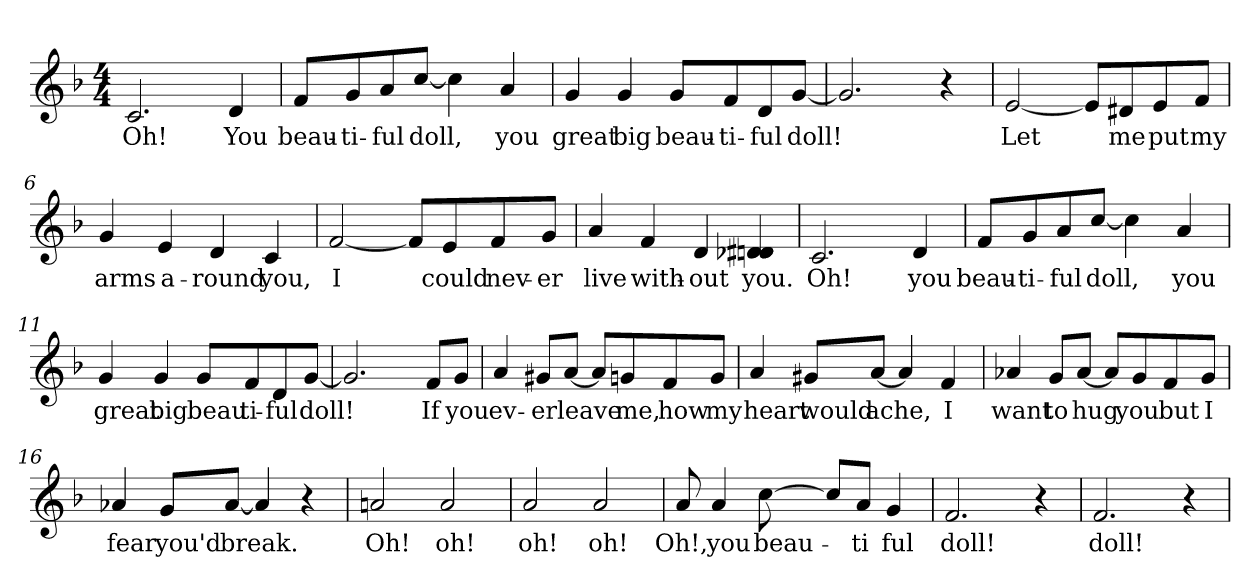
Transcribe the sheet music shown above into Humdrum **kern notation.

**kern	**text
*part1	*part1
*staff1	*staff1
*clefG2	*
*k[b-]	*
*F:	*
*M4/4	*
=1	=1
2.c/	Oh!
4d/	You
=2	=2
8f/L	beau-
8g/	ti-
8a/	ful
[8cc/J	-doll,
4cc\]	.
4a/	you
=3	=3
4g/	great
4g/	big
8g/L	beau-
8f/	ti-
8d/	ful
[8g/J	doll!
!!LO:LB:g=z
=4	=4
2.g/]	.
4r	.
=5	=5
[2e/	Let
8e/L]	.
8d#X/	me
8e/	put
8f/J	my
=6	=6
4g/	arms
4e/	a-
4d/	round
4c/	you,
=7	=7
[2f/	I
8f/L]	.
8e/	could
8f/	nev-
8g/J	er
!!LO:LB:g=z
=8	=8
4a/	live
4f/	with-
4d/	out
4d-X/ 4d/ 4d/ 4d#/	you.
=9	=9
2.c/	Oh!
4d/	you
=10	=10
8f/L	beau-
8g/	ti-
8a/	ful
[8cc/J	doll,
4cc\]	.
4a/	you
!!LO:LB:g=z
=11	=11
4g/	great
4g/	-big
8g/L	-beau
8f/	ti-
8d/	ful
[8g/J	doll!
=12	=12
2.g/]	.
8f/L	If
8g/J	you
=13	=13
4a/	ev-
8g#X/L	er
[8a/J	leave
8a/L]	.
8gn/	me,
8f/	how
8g/J	my
!!LO:LB:g=z
=14	=14
4a/	heart
8g#X/L	would
[8a/J	ache,
4a/]	.
4f/	I
=15	=15
4a-X/	want
8g/L	to
[8a-/J	hug
8a-/L]	.
8g/	you
8f/	but
8g/J	I
!!LO:LB:g=z
=16	=16
4a-X/	fear
8g/L	you'd
[8a-/J	break.
4a-/]	.
4r	.
=17	=17
2an/	Oh!
2a/	oh!
=18	=18
2a/	oh!
2a/	oh!
!!LO:LB:g=z
=19	=19
8a/	Oh!,
4a/	you
[8cc\	beau-
8cc/L]	.
8a/J	ti
4g/	ful
=20	=20
2.f/	doll!
4r	.
=21	=21
2.f/	doll!
4r	.
=	=
*-	*-
